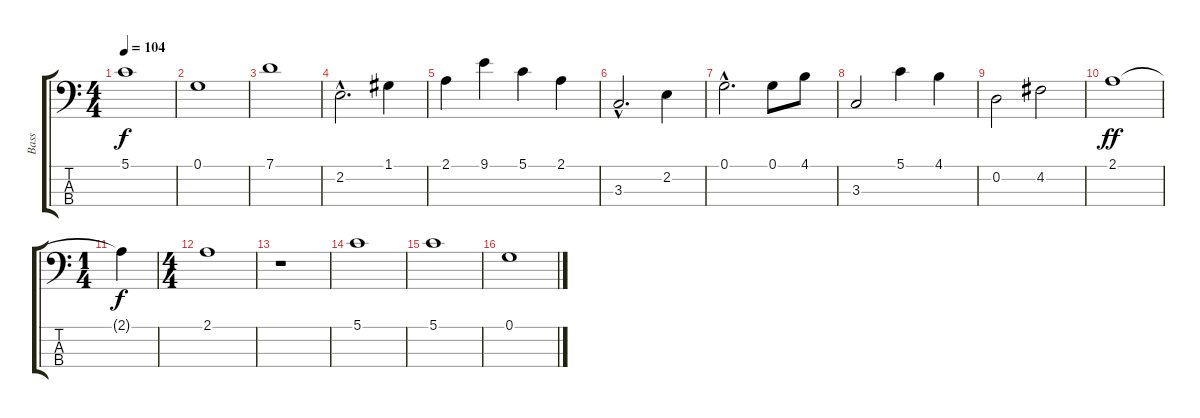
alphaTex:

\track ("Bass" "Bass") {instrument acousticbass}
\staff {score tabs}
\tuning (G2 D2 A1 E1) {hide}
\ts (4 4)
\tempo 104
\clef f4
\ks c
5.1.1{dy f} |
0.1.1 |
7.1.1 |
2.2{hac}.2{d} 1.1.4 |
2.1.4 9.1.4 5.1.4 2.1.4 |
3.3{hac}.2{d} 2.2.4 |
0.1{hac}.2{d} 0.1.8 4.1.8 |
3.3.2 5.1.4 4.1.4 |
0.2.2 4.2.2 |
2.1.1{dy ff} |
\ts (1 4)
2.1{t}.4{dy f} |
\ts (4 4)
2.1.1 |
r.1 |
5.1.1 |
5.1.1 |
0.1.1
